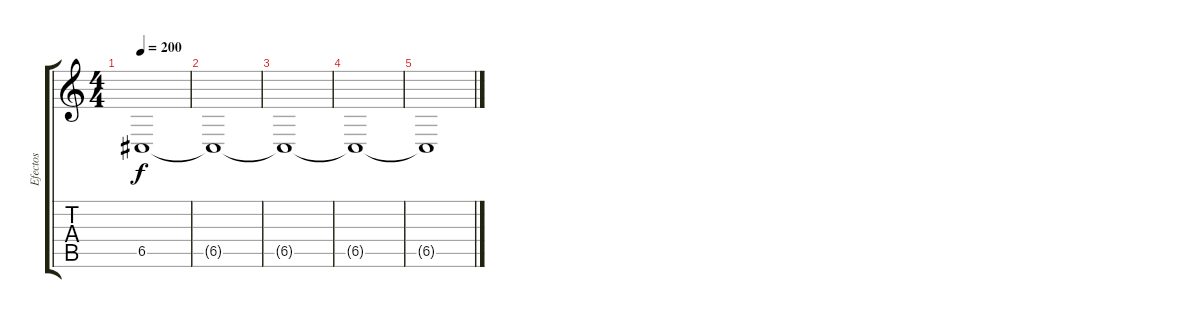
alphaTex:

\track ("Efectos" "Efectos") {instrument stringensemble2}
\staff {score tabs}
\tuning (D4 A3 F3 C3 G2 C2) {hide}
\ts (4 4)
\tempo 200
\clef g2
\ks c
6.5.1{dy f} |
6.5{t}.1 |
6.5{t}.1 |
6.5{t}.1 |
6.5{t}.1
